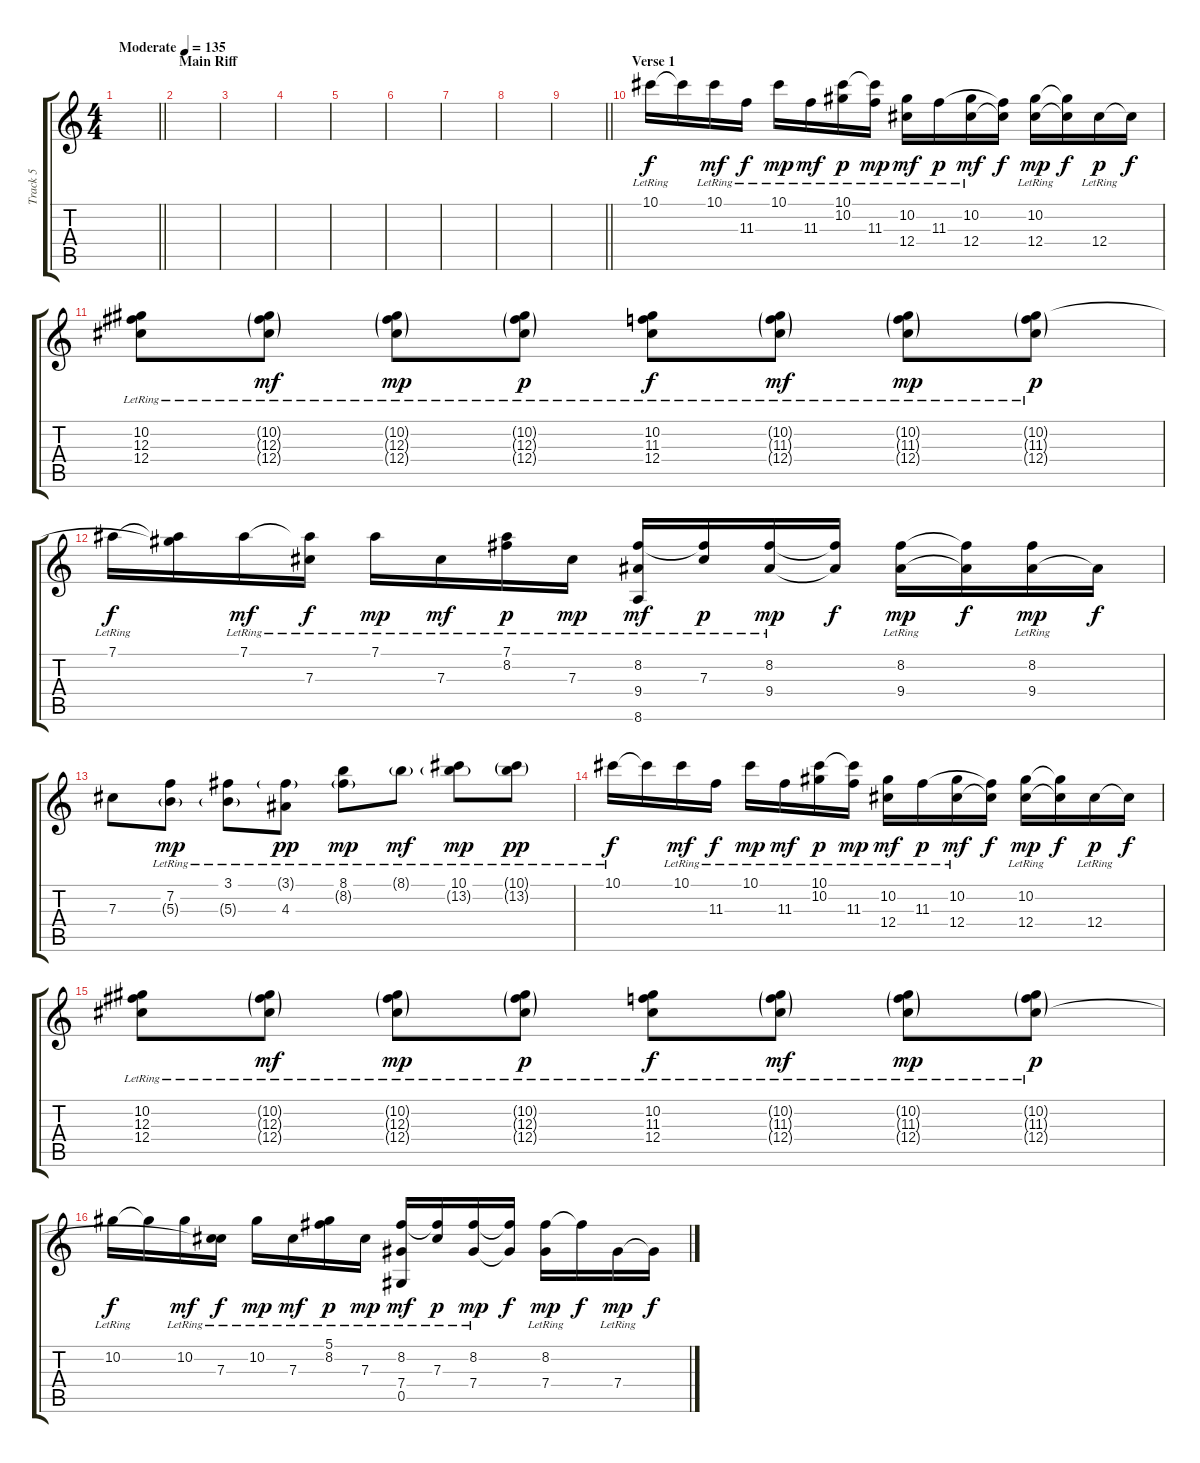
\track ("Track 5" "Track 5") {instrument electricguitarclean}
\staff {score tabs}
\tuning (Eb4 Bb3 Gb3 Db3 Ab2 Db2) {hide}
\ts (4 4)
\tempo (135 "Moderate")
\clef g2
\barLineRight lightlight
\ks c
|
\section ("" "Main Riff")
|
|
|
|
|
|
|
\barLineRight lightlight
|
\section ("" "Verse 1")
10.1{lr}.16 10.1{t}.16 10.1{lr}.16{dy mf} 11.3{lr}.16{dy f} 10.1{lr}.16{dy mp} 11.3{lr}.16{dy mf} (10.1{lr} 10.2{lr}).16{dy p} (10.1{t} 11.3{lr}).16{dy mp} (10.2{lr} 12.4{lr}).16{dy mf} 11.3{lr}.16{dy p} (10.2{lr} 12.4{lr}).16{dy mf} (11.3{t} 12.4{t}).16{dy f} (10.2{lr} 12.4{lr}).16{dy mp} (10.2{t} 12.4{t}).16{dy f} 12.4{lr}.16{dy p} 12.4{t}.16{dy f} |
(10.2{lr} 12.3{lr} 12.4{lr}).8 (10.2{g lr} 12.3{g lr} 12.4{g lr}).8{dy mf} (10.2{g lr} 12.3{g lr} 12.4{g lr}).8{dy mp} (10.2{g lr} 12.3{g lr} 12.4{g lr}).8{dy p} (10.2{lr} 11.3{lr} 12.4{lr}).8{dy f} (10.2{g lr} 11.3{g lr} 12.4{g lr}).8{dy mf} (10.2{g lr} 11.3{g lr} 12.4{g lr}).8{dy mp} (10.2{g lr} 11.3{g lr} 12.4{g lr}).8{dy p} |
7.1{lr}.16{dy f} (7.1{t} 10.2{t}).16 7.1{lr}.16{dy mf} (7.1{t} 7.3{lr}).16{dy f} 7.1{lr}.16{dy mp} 7.3{lr}.16{dy mf} (7.1{lr} 8.2{lr}).16{dy p} 7.3{lr}.16{dy mp} (8.2{lr} 9.4{lr} 8.6).16{dy mf} (8.2{t} 7.3{lr}).16{dy p} (8.2{lr} 9.4{lr}).16{dy mp} (8.2{t} 9.4{t}).16{dy f} (8.2{lr} 9.4{lr}).16{dy mp} (8.2{t} 9.4{t}).16{dy f} (8.2{lr} 9.4{lr}).16{dy mp} 9.4{t}.16{dy f} |
7.3.8 (7.2{lr} 5.3{g lr}).8{dy mp} (3.1{lr} 5.3{g lr}).8 (3.1{g lr} 4.3{lr}).8{dy pp} (8.1{lr} 8.2{g lr}).8{dy mp} 8.1{g lr}.8{dy mf} (10.1{lr} 13.2{g lr}).8{dy mp} (10.1{g lr} 13.2{g lr}).8{dy pp} |
10.1{lr}.16{dy f} 10.1{t}.16 10.1{lr}.16{dy mf} 11.3{lr}.16{dy f} 10.1{lr}.16{dy mp} 11.3{lr}.16{dy mf} (10.1{lr} 10.2{lr}).16{dy p} (10.1{t} 11.3{lr}).16{dy mp} (10.2{lr} 12.4{lr}).16{dy mf} 11.3{lr}.16{dy p} (10.2{lr} 12.4{lr}).16{dy mf} (11.3{t} 12.4{t}).16{dy f} (10.2{lr} 12.4{lr}).16{dy mp} (10.2{t} 12.4{t}).16{dy f} 12.4{lr}.16{dy p} 12.4{t}.16{dy f} |
(10.2{lr} 12.3{lr} 12.4{lr}).8 (10.2{g lr} 12.3{g lr} 12.4{g lr}).8{dy mf} (10.2{g lr} 12.3{g lr} 12.4{g lr}).8{dy mp} (10.2{g lr} 12.3{g lr} 12.4{g lr}).8{dy p} (10.2{lr} 11.3{lr} 12.4{lr}).8{dy f} (10.2{g lr} 11.3{g lr} 12.4{g lr}).8{dy mf} (10.2{g lr} 11.3{g lr} 12.4{g lr}).8{dy mp} (10.2{g lr} 11.3{g lr} 12.4{g lr}).8{dy p} |
10.2{lr}.16{dy f} 10.2{t}.16 10.2{lr}.16{dy mf} (7.3{lr} 12.4{t}).16{dy f} 10.2{lr}.16{dy mp} 7.3{lr}.16{dy mf} (5.1{lr} 8.2{lr}).16{dy p} 7.3{lr}.16{dy mp} (8.2{lr} 7.4{lr} 0.5).16{dy mf} (8.2{t} 7.3{lr}).16{dy p} (8.2{lr} 7.4{lr}).16{dy mp} (8.2{t} 7.4{t}).16{dy f} (8.2{lr} 7.4{lr}).16{dy mp} 8.2{t}.16{dy f} 7.4{lr}.16{dy mp} 7.4{t}.16{dy f}
